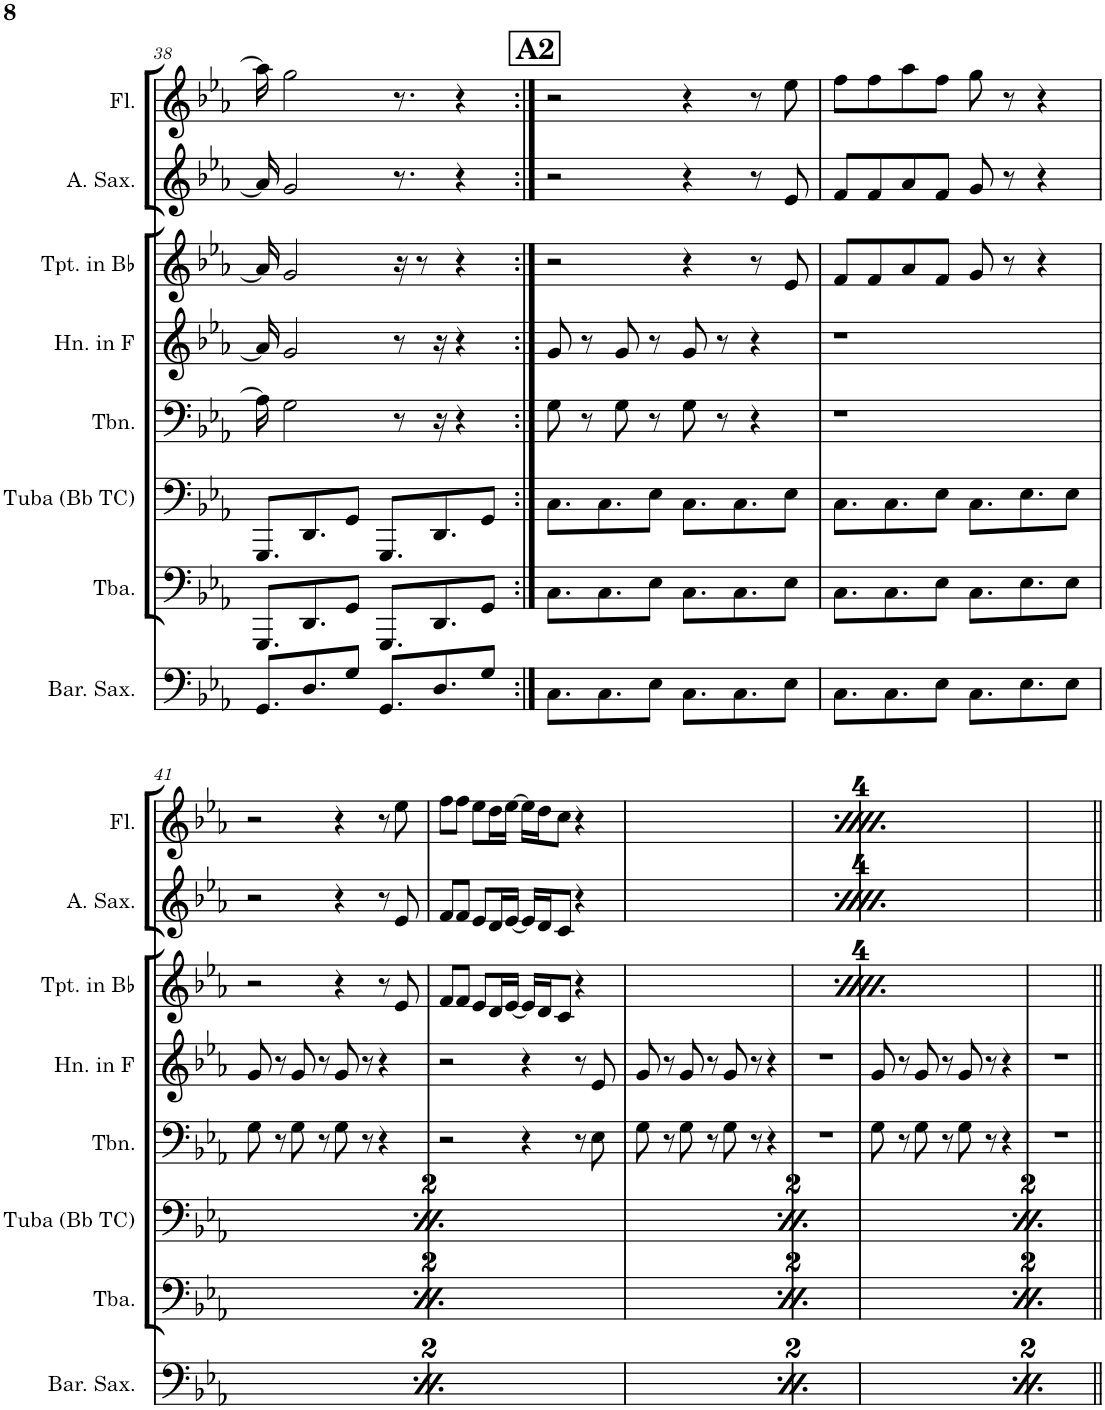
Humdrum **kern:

**kern	**kern	**kern	**kern	**kern	**kern	**kern	**kern
*part8	*part7	*part6	*part5	*part4	*part3	*part2	*part1
*staff8	*staff7	*staff6	*staff5	*staff4	*staff3	*staff2	*staff1
*I"Baritone Saxophone	*I"Tuba	*I"Tuba (Bb treble)	*I"Trombone	*I"Horn in F	*I"Trumpet in Bb	*I"Alto Saxophone	*I"Flute
*I'Bar. Sax.	*I'Tba.	*	*I'Tbn.	*I'Hn. in F	*I'Tpt. in Bb	*I'A. Sax.	*I'Fl.
!!LO:PB:g=z
*clefF4	*clefF4	*clefF4	*clefF4	*clefG2	*clefG2	*clefG2	*clefG2
*Trd12c21	*	*	*	*Trd4c7	*Trd1c2	*Trd5c9	*
*k[b-e-a-]	*k[b-e-a-]	*k[b-e-a-]	*k[b-e-a-]	*k[b-e-a-]	*k[b-e-a-]	*k[b-e-a-]	*k[b-e-a-]
*M4/4	*M4/4	*M4/4	*M4/4	*M4/4	*M4/4	*M4/4	*M4/4
=38	=38	=38	=38	=38	=38	=38	=38
8.GG/L	8.GGG/L	8.GGG/L	16A-\]	16a-/]	16a-/]	16a-/]	16aa-\]
.	.	.	2G\	2g/	2g/	2g/	2gg\
8.D/	8.DD/	8.DD/	.	.	.	.	.
8G/J	8GG/J	8GG/J	.	.	.	.	.
8.GG/L	8.GGG/L	8.GGG/L	.	.	.	.	.
.	.	.	8r	8r	16r	8.r	8.r
.	.	.	.	.	8r	.	.
8.D/	8.DD/	8.DD/	16r	16r	.	.	.
.	.	.	4r	4r	4r	4r	4r
8G/J	8GG/J	8GG/J	.	.	.	.	.
!!LO:REH:place=s1:a:B:cj:fs=14:t=A2
=39:|!	=39:|!	=39:|!	=39:|!	=39:|!	=39:|!	=39:|!	=39:|!
8.C\L	8.C\L	8.C\L	8G\	8g/	2r	2r	2r
.	.	.	8r	8r	.	.	.
8.C\	8.C\	8.C\	.	.	.	.	.
.	.	.	8G\	8g/	.	.	.
8E-\J	8E-\J	8E-\J	8r	8r	.	.	.
8.C\L	8.C\L	8.C\L	8G\	8g/	4r	4r	4r
.	.	.	8r	8r	.	.	.
8.C\	8.C\	8.C\	.	.	.	.	.
.	.	.	4r	4r	8r	8r	8r
8E-\J	8E-\J	8E-\J	.	.	8e-/	8e-/	8ee-\
=40	=40	=40	=40	=40	=40	=40	=40
8.C\L	8.C\L	8.C\L	1r	1r	8f/L	8f/L	8ff\L
.	.	.	.	.	8f/	8f/	8ff\
8.C\	8.C\	8.C\	.	.	.	.	.
.	.	.	.	.	8a-/	8a-/	8aa-\
8E-\J	8E-\J	8E-\J	.	.	8f/J	8f/J	8ff\J
8.C\L	8.C\L	8.C\L	.	.	8g/	8g/	8gg\
.	.	.	.	.	8r	8r	8r
8.E-\	8.E-\	8.E-\	.	.	.	.	.
.	.	.	.	.	4r	4r	4r
8E-\J	8E-\J	8E-\J	.	.	.	.	.
!!LO:LB:g=z
=41	=41	=41	=41	=41	=41	=41	=41
8.C\L	8.C\L	8.C\L	8G\	8g/	2r	2r	2r
.	.	.	8r	8r	.	.	.
8.C\	8.C\	8.C\	.	.	.	.	.
.	.	.	8G\	8g/	.	.	.
8E-\J	8E-\J	8E-\J	8r	8r	.	.	.
8.C\L	8.C\L	8.C\L	8G\	8g/	4r	4r	4r
.	.	.	8r	8r	.	.	.
8.C\	8.C\	8.C\	.	.	.	.	.
.	.	.	4r	4r	8r	8r	8r
8E-\J	8E-\J	8E-\J	.	.	8e-/	8e-/	8ee-\
=42	=42	=42	=42	=42	=42	=42	=42
8.C\L	8.C\L	8.C\L	2r	2r	8f/L	8f/L	8ff\L
.	.	.	.	.	8f/J	8f/J	8ff\J
8.C\	8.C\	8.C\	.	.	.	.	.
.	.	.	.	.	8e-/L	8e-/L	8ee-\L
8E-\J	8E-\J	8E-\J	.	.	16d/L	16d/L	16dd\L
.	.	.	.	.	[16e-/JJ	[16e-/JJ	[16ee-\JJ
8.C\L	8.C\L	8.C\L	4r	4r	16e-/LL]	16e-/LL]	16ee-\LL]
.	.	.	.	.	16d/J	16d/J	16dd\J
.	.	.	.	.	8c/J	8c/J	8cc\J
8.E-\	8.E-\	8.E-\	.	.	.	.	.
.	.	.	8r	8r	4r	4r	4r
8E-\J	8E-\J	8E-\J	8E-\	8e-/	.	.	.
!!LO:REH:place=s1:a:B:cj:fs=14:t=A2
=43	=43	=43	=43	=43	=43	=43	=43
8.C\L	8.C\L	8.C\L	8G\	8g/	2r	2r	2r
.	.	.	8r	8r	.	.	.
8.C\	8.C\	8.C\	.	.	.	.	.
.	.	.	8G\	8g/	.	.	.
8E-\J	8E-\J	8E-\J	8r	8r	.	.	.
8.C\L	8.C\L	8.C\L	8G\	8g/	4r	4r	4r
.	.	.	8r	8r	.	.	.
8.C\	8.C\	8.C\	.	.	.	.	.
.	.	.	4r	4r	8r	8r	8r
8E-\J	8E-\J	8E-\J	.	.	8e-/	8e-/	8ee-\
=44	=44	=44	=44	=44	=44	=44	=44
8.C\L	8.C\L	8.C\L	1r	1r	8f/L	8f/L	8ff\L
.	.	.	.	.	8f/	8f/	8ff\
8.C\	8.C\	8.C\	.	.	.	.	.
.	.	.	.	.	8a-/	8a-/	8aa-\
8E-\J	8E-\J	8E-\J	.	.	8f/J	8f/J	8ff\J
8.C\L	8.C\L	8.C\L	.	.	8g/	8g/	8gg\
.	.	.	.	.	8r	8r	8r
8.E-\	8.E-\	8.E-\	.	.	.	.	.
.	.	.	.	.	4r	4r	4r
8E-\J	8E-\J	8E-\J	.	.	.	.	.
=45	=45	=45	=45	=45	=45	=45	=45
8.C\L	8.C\L	8.C\L	8G\	8g/	2r	2r	2r
.	.	.	8r	8r	.	.	.
8.C\	8.C\	8.C\	.	.	.	.	.
.	.	.	8G\	8g/	.	.	.
8E-\J	8E-\J	8E-\J	8r	8r	.	.	.
8.C\L	8.C\L	8.C\L	8G\	8g/	4r	4r	4r
.	.	.	8r	8r	.	.	.
8.C\	8.C\	8.C\	.	.	.	.	.
.	.	.	4r	4r	8r	8r	8r
8E-\J	8E-\J	8E-\J	.	.	8e-/	8e-/	8ee-\
=46	=46	=46	=46	=46	=46	=46	=46
8.C\L	8.C\L	8.C\L	1r	1r	8f/L	8f/L	8ff\L
.	.	.	.	.	8f/J	8f/J	8ff\J
8.C\	8.C\	8.C\	.	.	.	.	.
.	.	.	.	.	8e-/L	8e-/L	8ee-\L
8E-\J	8E-\J	8E-\J	.	.	16d/L	16d/L	16dd\L
.	.	.	.	.	[16e-/JJ	[16e-/JJ	[16ee-\JJ
8.C\L	8.C\L	8.C\L	.	.	16e-/LL]	16e-/LL]	16ee-\LL]
.	.	.	.	.	16d/J	16d/J	16dd\J
.	.	.	.	.	8c/J	8c/J	8cc\J
8.E-\	8.E-\	8.E-\	.	.	.	.	.
.	.	.	.	.	4r	4r	4r
8E-\J	8E-\J	8E-\J	.	.	.	.	.
=||	=||	=||	=||	=||	=||	=||	=||
*-	*-	*-	*-	*-	*-	*-	*-
